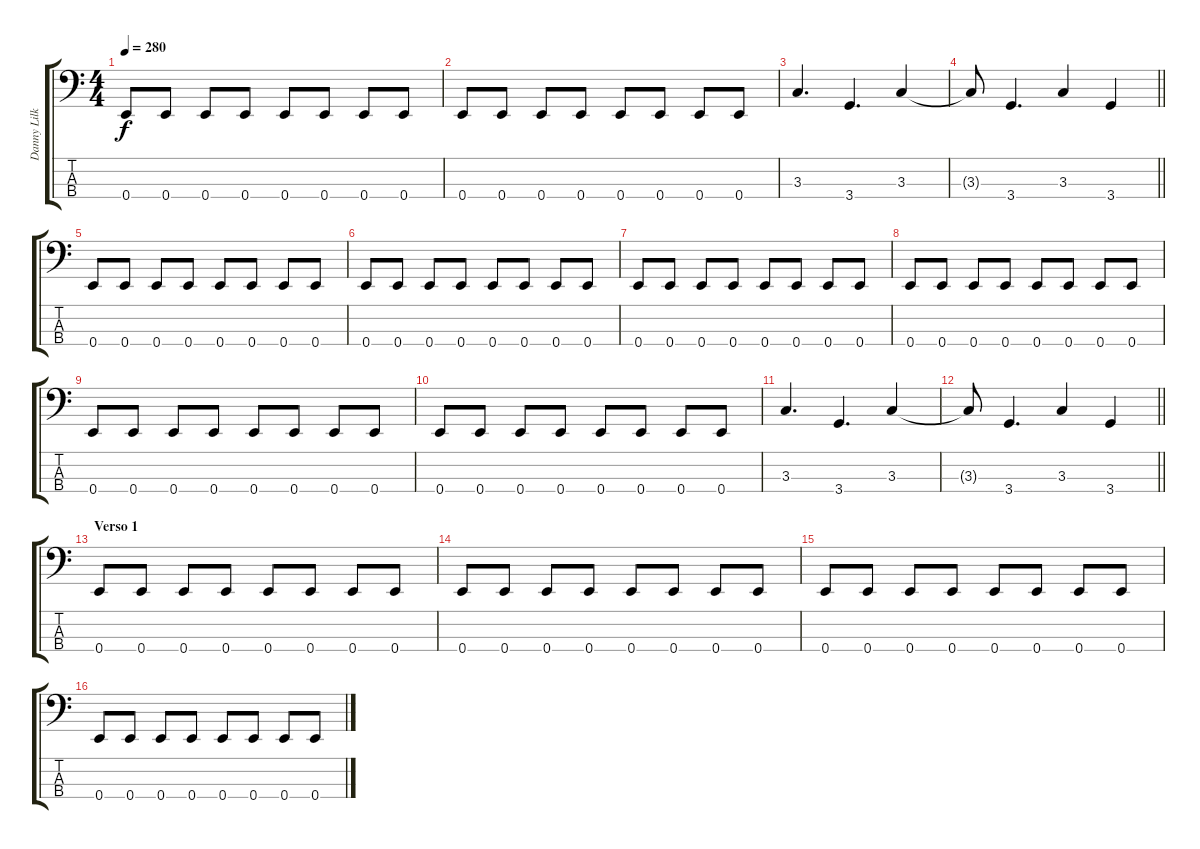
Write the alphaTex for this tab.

\track ("Danny Lilker" "Danny Lilk") {instrument electricbasspick}
\staff {score tabs}
\tuning (G2 D2 A1 E1) {hide}
\ts (4 4)
\tempo 280
\clef f4
\ks c
0.4.8{dy f} 0.4.8 0.4.8 0.4.8 0.4.8 0.4.8 0.4.8 0.4.8 |
0.4.8 0.4.8 0.4.8 0.4.8 0.4.8 0.4.8 0.4.8 0.4.8 |
3.3.4{d} 3.4.4{d} 3.3.4 |
\barLineRight lightlight
3.3{t}.8 3.4.4{d} 3.3.4 3.4.4 |
0.4.8 0.4.8 0.4.8 0.4.8 0.4.8 0.4.8 0.4.8 0.4.8 |
0.4.8 0.4.8 0.4.8 0.4.8 0.4.8 0.4.8 0.4.8 0.4.8 |
0.4.8 0.4.8 0.4.8 0.4.8 0.4.8 0.4.8 0.4.8 0.4.8 |
0.4.8 0.4.8 0.4.8 0.4.8 0.4.8 0.4.8 0.4.8 0.4.8 |
0.4.8 0.4.8 0.4.8 0.4.8 0.4.8 0.4.8 0.4.8 0.4.8 |
0.4.8 0.4.8 0.4.8 0.4.8 0.4.8 0.4.8 0.4.8 0.4.8 |
3.3.4{d} 3.4.4{d} 3.3.4 |
\barLineRight lightlight
3.3{t}.8 3.4.4{d} 3.3.4 3.4.4 |
\section ("" "Verso 1")
0.4.8 0.4.8 0.4.8 0.4.8 0.4.8 0.4.8 0.4.8 0.4.8 |
0.4.8 0.4.8 0.4.8 0.4.8 0.4.8 0.4.8 0.4.8 0.4.8 |
0.4.8 0.4.8 0.4.8 0.4.8 0.4.8 0.4.8 0.4.8 0.4.8 |
0.4.8 0.4.8 0.4.8 0.4.8 0.4.8 0.4.8 0.4.8 0.4.8
